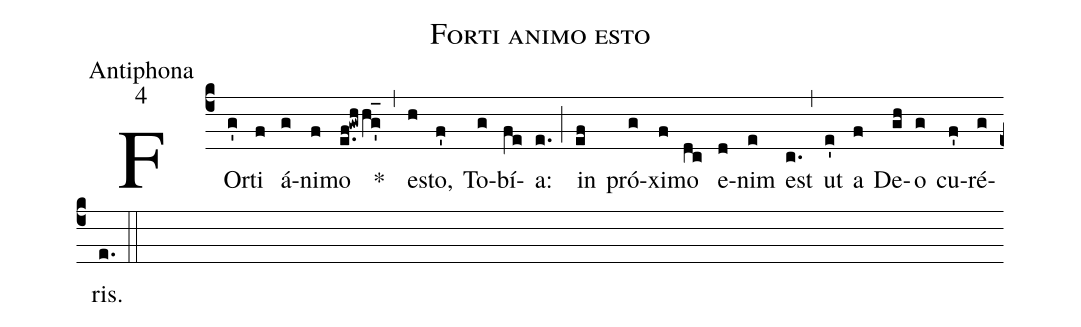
name:Forti animo esto;
office-part:Antiphona;
mode:4;
%%
(c4) FOr(g')ti(f) á(g)ni(f)mo(e.f!gwhhg'_1) *(,) e(h)sto,(f') To(g)bí(fe)a:(e.) (;) in(ef) pró(g)xi(f)mo(dc) e(d)nim(e) est(c.) (,) ut(e') a(f) De(gh)o(g) cu(f')ré(g)ris.(e.) (::)
